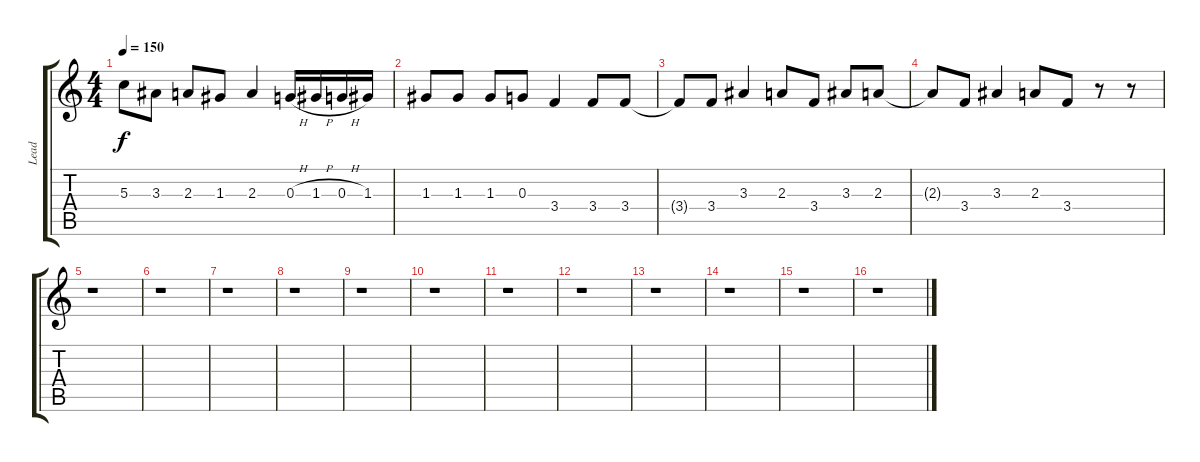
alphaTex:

\track ("Lead" "Lead") {instrument distortionguitar}
\staff {score tabs}
\tuning (E4 B3 G3 D3 A2 E2) {hide}
\ts (4 4)
\tempo 150
\clef g2
\ks c
5.3.8{dy f} 3.3.8 2.3.8 1.3.8 2.3.4 0.3{h}.16 1.3{h}.16 0.3{h}.16 1.3.16 |
1.3.8 1.3.8 1.3.8 0.3.8 3.4.4 3.4.8 3.4.8 |
3.4{t}.8 3.4.8 3.3.4 2.3.8 3.4.8 3.3.8 2.3.8 |
2.3{t}.8 3.4.8 3.3.4 2.3.8 3.4.8 r.8 r.8 |
r.1 |
r.1 |
r.1 |
r.1 |
r.1 |
r.1 |
r.1 |
r.1 |
r.1 |
r.1 |
r.1 |
r.1
